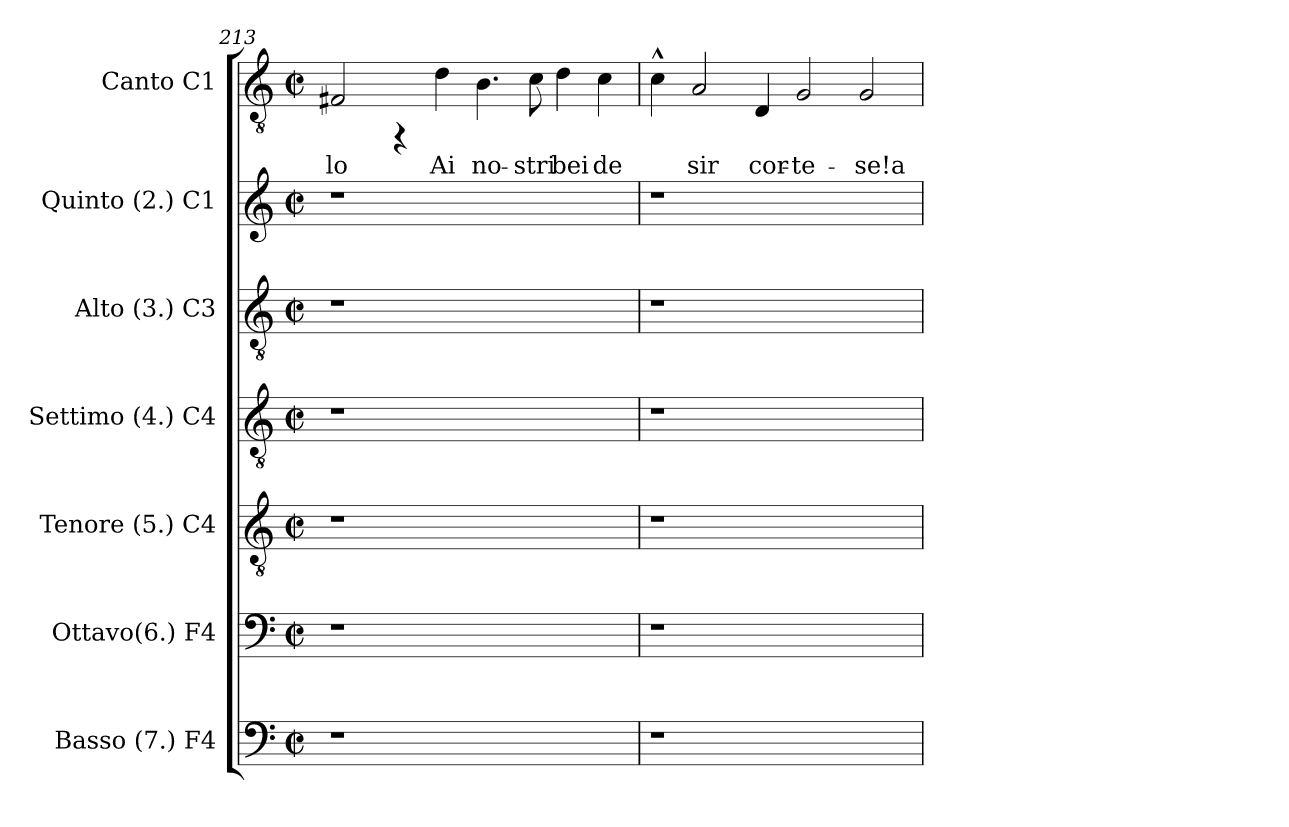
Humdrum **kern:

**kern	**kern	**kern	**kern	**kern	**kern	**kern	**text
*part7	*part6	*part5	*part4	*part3	*part2	*part1	*part1
*staff7	*staff6	*staff5	*staff4	*staff3	*staff2	*staff1	*staff1
*I"Basso (7.)  F4	*I"Ottavo(6.)  F4	*I"Tenore (5.)  C4	*I"Settimo (4.)  C4	*I"Alto (3.)  C3	*I"Quinto (2.)  C1	*I"Canto  C1	*
*	*	*I'T	*	*I'A	*	*I'C	*
*clefF4	*clefF4	*clefGv2	*clefGv2	*clefGv2	*clefG2	*clefGv2	*
*k[]	*k[]	*k[]	*k[]	*k[]	*k[]	*k[]	*
*C:	*C:	*C:	*C:	*C:	*C:	*C:	*
*M2/2	*M2/2	*M2/2	*M2/2	*M2/2	*M2/2	*M2/2	*
*met(c|)	*met(c|)	*met(c|)	*met(c|)	*met(c|)	*met(c|)	*met(c|)	*
=213	=213	=213	=213	=213	=213	=213	=213
!	!	!	!	!	!	!	!LO:LY:b:cj
1r	1r	1r	1r	1r	1r	2F#X/	-lo
.	.	.	.	.	.	4rFF	.
!	!	!	!	!	!	!	!LO:LY:b:cj
.	.	.	.	.	.	4d\	Ai
!	!	!	!	!	!	!	!LO:LY:b:cj
1ryy	1ryy	1ryy	1ryy	1ryy	1ryy	4.B\	no-
!	!	!	!	!	!	!	!LO:LY:b:cj
.	.	.	.	.	.	8c\	-stri
!	!	!	!	!	!	!	!LO:LY:b:cj
.	.	.	.	.	.	4d\	bei
!	!	!	!	!	!	!	!LO:LY:b:cj
.	.	.	.	.	.	4c\	de-
!!LO:LB:g=z
=214	=214	=214	=214	=214	=214	=214	=214
!	!	!	!	!	!	!	!LO:LY:b:cj
1r	1r	1r	1r	1r	1r	4c^^>\	--
!	!	!	!	!	!	!	!LO:LY:b:cj
.	.	.	.	.	.	2A/	-sir
!	!	!	!	!	!	!	!LO:LY:b:cj
.	.	.	.	.	.	4D/	cor-
!	!	!	!	!	!	!	!LO:LY:b:cj
1ryy	1ryy	1ryy	1ryy	1ryy	1ryy	2G/	-te-
!	!	!	!	!	!	!	!LO:LY:b:cj
.	.	.	.	.	.	2G/	-se!a-
=	=	=	=	=	=	=	=
*-	*-	*-	*-	*-	*-	*-	*-
